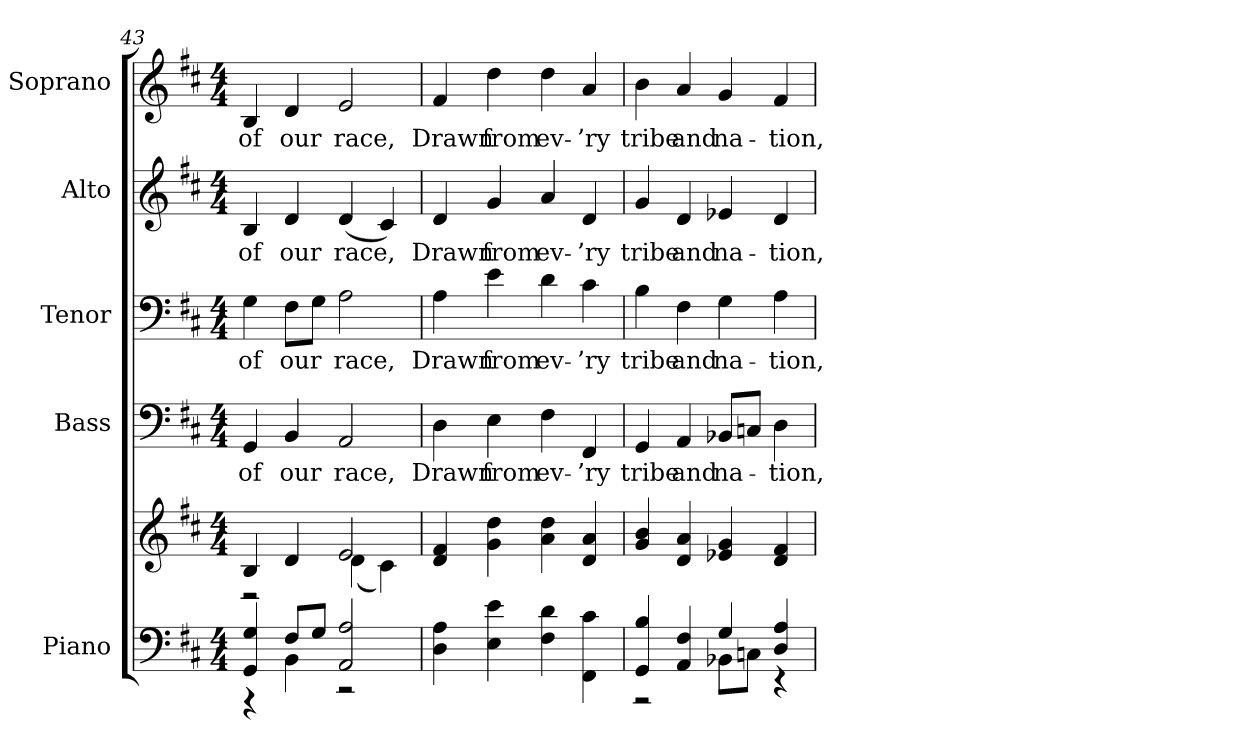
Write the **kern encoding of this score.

**kern	**kern	**kern	**text	**kern	**text	**kern	**text	**kern	**text
*part5	*part5	*part4	*part4	*part3	*part3	*part2	*part2	*part1	*part1
*staff6	*staff5	*staff4	*staff4	*staff3	*staff3	*staff2	*staff2	*staff1	*staff1
*I"Piano	*	*I"Bass	*	*I"Tenor	*	*I"Alto	*	*I"Soprano	*
*I'Pno.	*	*I'B.	*	*I'T.	*	*I'A.	*	*I'S.	*
!!LO:PB:g=z
*clefF4	*clefG2	*clefF4	*	*clefF4	*	*clefG2	*	*clefG2	*
*k[f#c#]	*k[f#c#]	*k[f#c#]	*	*k[f#c#]	*	*k[f#c#]	*	*k[f#c#]	*
*D:	*D:	*D:	*	*D:	*	*D:	*	*D:	*
*M4/4	*M4/4	*M4/4	*	*M4/4	*	*M4/4	*	*M4/4	*
=43	=43	=43	=43	=43	=43	=43	=43	=43	=43
*^	*^	*	*	*	*	*	*	*	*
!	!	!	!	!	!LO:LY:b:color=#000000	!	!	!	!	!	!
!	!	!	!	!	!	!	!LO:LY:b:color=#000000	!	!	!	!
!	!	!	!	!	!	!	!	!	!LO:LY:b:color=#000000	!	!
!	!	!	!	!	!	!	!	!	!	!	!LO:LY:b:color=#000000
4GGi/ 4Gi	4r	4Bi/	2r	4GGi/	of	4Gi\	of	4Bi/	of	4Bi/	of
!	!	!	!	!	!LO:LY:b:color=#000000	!	!	!	!	!	!
!	!	!	!	!	!	!	!LO:LY:b:color=#000000	!	!	!	!
!	!	!	!	!	!	!	!	!	!LO:LY:b:color=#000000	!	!
!	!	!	!	!	!	!	!	!	!	!	!LO:LY:b:color=#000000
8F#i/L	4BBi\	4di/	.	4BBi/	our	8F#i\L	our	4di/	our	4di/	our
8Gi/J	.	.	.	.	.	8Gi\J	.	.	.	.	.
!	!	!	!	!	!LO:LY:b:color=#000000	!	!	!	!	!	!
!	!	!	!	!	!	!	!LO:LY:b:color=#000000	!	!	!	!
!	!	!	!	!	!	!	!	!	!LO:LY:b:color=#000000	!	!
!	!	!	!	!	!	!	!	!	!	!	!LO:LY:b:color=#000000
2AAi/ 2Ai	2r	2ei/	(4di\	2AAi/	race,	2Ai\	race,	(4di/	race,	2ei/	race,
.	.	.	4c#i\)	.	.	.	.	4c#i/)	.	.	.
*v	*v	*	*	*	*	*	*	*	*	*	*
*	*v	*v	*	*	*	*	*	*	*	*
=44	=44	=44	=44	=44	=44	=44	=44	=44	=44
*	*^	*	*	*	*	*	*	*	*
!	!	!	!	!LO:LY:b:color=#000000	!	!	!	!	!	!
*	*v	*v	*	*	*	*	*	*	*	*
*	*^	*	*	*	*	*	*	*	*
!	!	!	!	!	!	!LO:LY:b:color=#000000	!	!	!	!
*	*v	*v	*	*	*	*	*	*	*	*
*	*^	*	*	*	*	*	*	*	*
!	!	!	!	!	!	!	!	!LO:LY:b:color=#000000	!	!
*	*v	*v	*	*	*	*	*	*	*	*
*	*^	*	*	*	*	*	*	*	*
!	!	!	!	!	!	!	!	!	!	!LO:LY:b:color=#000000
*	*v	*v	*	*	*	*	*	*	*	*
4Di\ 4Ai	4di/ 4f#i	4Di\	Drawn	4Ai\	Drawn	4di/	Drawn	4f#i/	Drawn
!	!	!	!LO:LY:b:color=#000000	!	!	!	!	!	!
!	!	!	!	!	!LO:LY:b:color=#000000	!	!	!	!
!	!	!	!	!	!	!	!LO:LY:b:color=#000000	!	!
!	!	!	!	!	!	!	!	!	!LO:LY:b:color=#000000
4Ei\ 4ei	4gi\ 4ddi	4Ei\	from	4ei\	from	4gi/	from	4ddi\	from
!	!	!	!LO:LY:b:color=#000000	!	!	!	!	!	!
!	!	!	!	!	!LO:LY:b:color=#000000	!	!	!	!
!	!	!	!	!	!	!	!LO:LY:b:color=#000000	!	!
!	!	!	!	!	!	!	!	!	!LO:LY:b:color=#000000
4F#i\ 4di	4ai\ 4ddi	4F#i\	ev-	4di\	ev-	4ai/	ev-	4ddi\	ev-
!	!	!	!LO:LY:b:color=#000000	!	!	!	!	!	!
!	!	!	!	!	!LO:LY:b:color=#000000	!	!	!	!
!	!	!	!	!	!	!	!LO:LY:b:color=#000000	!	!
!	!	!	!	!	!	!	!	!	!LO:LY:b:color=#000000
4FF#i\ 4c#i	4di/ 4ai	4FF#i/	-’ry	4c#i\	-’ry	4di/	-’ry	4ai/	-’ry
!!LO:PB:g=z
=45	=45	=45	=45	=45	=45	=45	=45	=45	=45
*^	*	*	*	*	*	*	*	*	*
!	!	!	!	!LO:LY:b:color=#000000	!	!	!	!	!	!
!	!	!	!	!	!	!LO:LY:b:color=#000000	!	!	!	!
!	!	!	!	!	!	!	!	!LO:LY:b:color=#000000	!	!
!	!	!	!	!	!	!	!	!	!	!LO:LY:b:color=#000000
4GGi/ 4Bi	2r	4gi/ 4bi	4GGi/	tribe	4Bi\	tribe	4gi/	tribe	4bi\	tribe
!	!	!	!	!LO:LY:b:color=#000000	!	!	!	!	!	!
!	!	!	!	!	!	!LO:LY:b:color=#000000	!	!	!	!
!	!	!	!	!	!	!	!	!LO:LY:b:color=#000000	!	!
!	!	!	!	!	!	!	!	!	!	!LO:LY:b:color=#000000
4AAi/ 4F#i	.	4di/ 4ai	4AAi/	and	4F#i\	and	4di/	and	4ai/	and
!	!	!	!	!LO:LY:b:color=#000000	!	!	!	!	!	!
!	!	!	!	!	!	!LO:LY:b:color=#000000	!	!	!	!
!	!	!	!	!	!	!	!	!LO:LY:b:color=#000000	!	!
!	!	!	!	!	!	!	!	!	!	!LO:LY:b:color=#000000
4Gi/	8BB-Xi\L	4e-Xi/ 4gi	8BB-Xi/L	na-	4Gi\	na-	4e-Xi/	na-	4gi/	na-
.	8Cni\J	.	8Cni/J	.	.	.	.	.	.	.
!	!	!	!	!LO:LY:b:color=#000000	!	!	!	!	!	!
!	!	!	!	!	!	!LO:LY:b:color=#000000	!	!	!	!
!	!	!	!	!	!	!	!	!LO:LY:b:color=#000000	!	!
!	!	!	!	!	!	!	!	!	!	!LO:LY:b:color=#000000
4Di/ 4Ai	4r	4di/ 4f#i	4Di\	-tion,	4Ai\	-tion,	4di/	-tion,	4f#i/	-tion,
*v	*v	*	*	*	*	*	*	*	*	*
=	=	=	=	=	=	=	=	=	=
*-	*-	*-	*-	*-	*-	*-	*-	*-	*-
